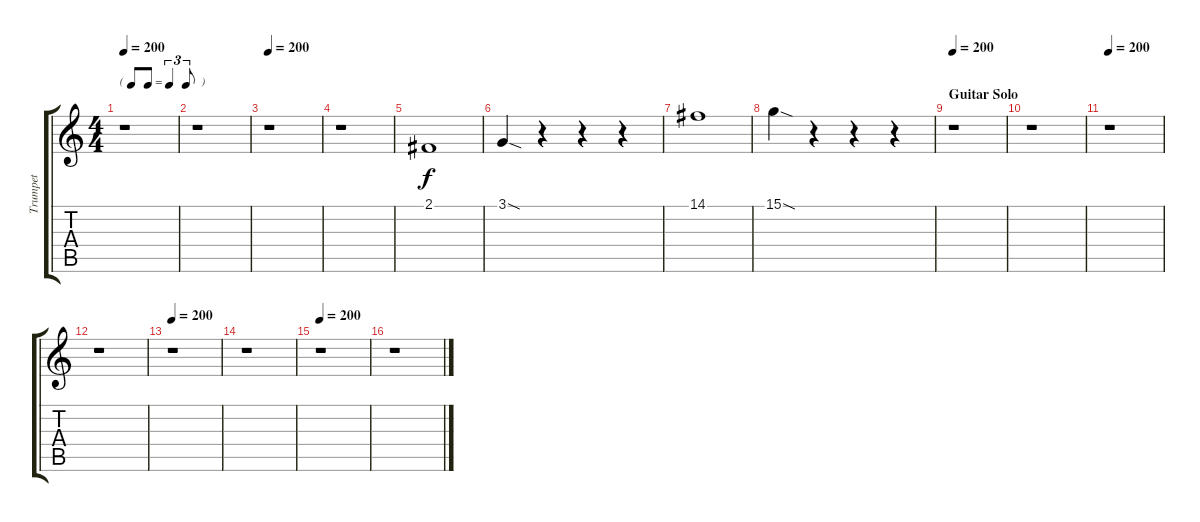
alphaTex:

\track ("Trumpet" "Trumpet") {instrument mutedtrumpet}
\staff {score tabs}
\tuning (E4 B3 G3 D3 A2 E2) {hide}
\ts (4 4)
\tf triplet8th
\tempo 200
\clef g2
\ks c
r.1{dy f} |
r.1 |
\tempo 200
r.1 |
r.1 |
2.1.1 |
3.1{sod}.4 r.4 r.4 r.4 |
14.1.1 |
15.1{sod}.4 r.4 r.4 r.4 |
\section ("" "Guitar Solo")
\tempo 200
r.1 |
r.1 |
\tempo 200
r.1 |
r.1 |
\tempo 200
r.1 |
r.1 |
\tempo 200
r.1 |
r.1
